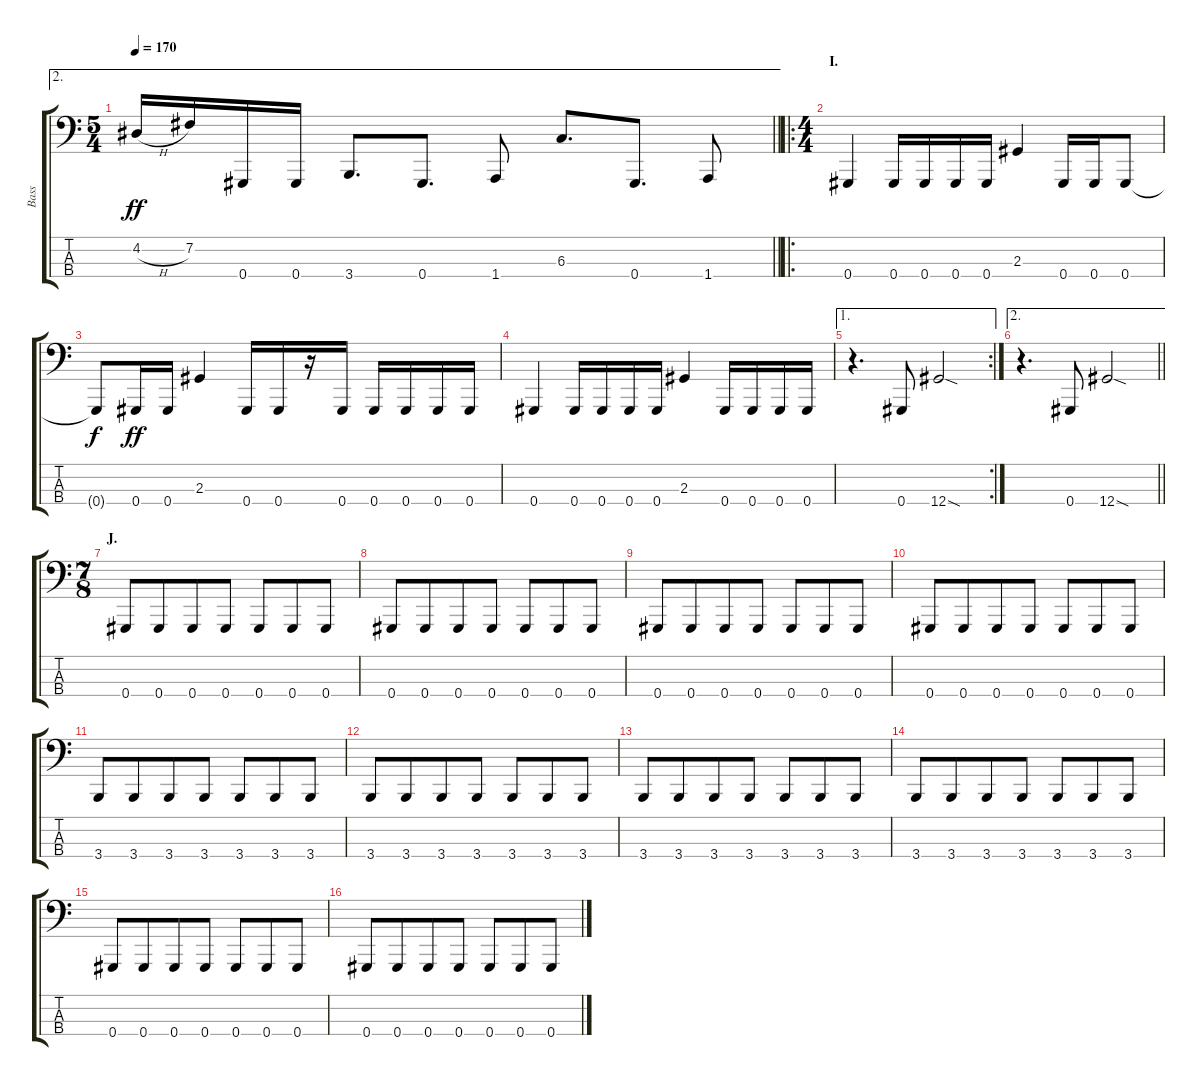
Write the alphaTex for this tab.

\track ("Bass" "Bass") {instrument electricbasspick}
\staff {score tabs}
\tuning (E2 B1 Gb1 Ab0) {hide}
\ae 2
\ts (5 4)
\tempo 170
\clef f4
\barLineRight lightlight
\ks c
4.2{h}.16{dy ff} 7.2.16 0.4.16 0.4.16 3.4.8{d} 0.4.8{d} 1.4.8 6.3.8{d} 0.4.8{d} 1.4.8 |
\ro
\ts (4 4)
\section ("" "I.")
0.4.4 0.4.16 0.4.16 0.4.16 0.4.16 2.3.4 0.4.16 0.4.16 0.4.8 |
0.4{t}.8{dy f} 0.4.16{dy ff} 0.4.16 2.3.4 0.4.16 0.4.16 r.16 0.4.16 0.4.16 0.4.16 0.4.16 0.4.16 |
0.4.4 0.4.16 0.4.16 0.4.16 0.4.16 2.3.4 0.4.16 0.4.16 0.4.16 0.4.16 |
\ae 1
\rc 2
r.4{d} 0.4.8 12.4{sod}.2 |
\ae 2
\barLineRight lightlight
r.4{d} 0.4.8 12.4{sod}.2 |
\ts (7 8)
\section ("" "J.")
0.4.8 0.4.8 0.4.8 0.4.8 0.4.8 0.4.8 0.4.8 |
0.4.8 0.4.8 0.4.8 0.4.8 0.4.8 0.4.8 0.4.8 |
0.4.8 0.4.8 0.4.8 0.4.8 0.4.8 0.4.8 0.4.8 |
0.4.8 0.4.8 0.4.8 0.4.8 0.4.8 0.4.8 0.4.8 |
3.4.8 3.4.8 3.4.8 3.4.8 3.4.8 3.4.8 3.4.8 |
3.4.8 3.4.8 3.4.8 3.4.8 3.4.8 3.4.8 3.4.8 |
3.4.8 3.4.8 3.4.8 3.4.8 3.4.8 3.4.8 3.4.8 |
3.4.8 3.4.8 3.4.8 3.4.8 3.4.8 3.4.8 3.4.8 |
0.4.8 0.4.8 0.4.8 0.4.8 0.4.8 0.4.8 0.4.8 |
0.4.8 0.4.8 0.4.8 0.4.8 0.4.8 0.4.8 0.4.8
